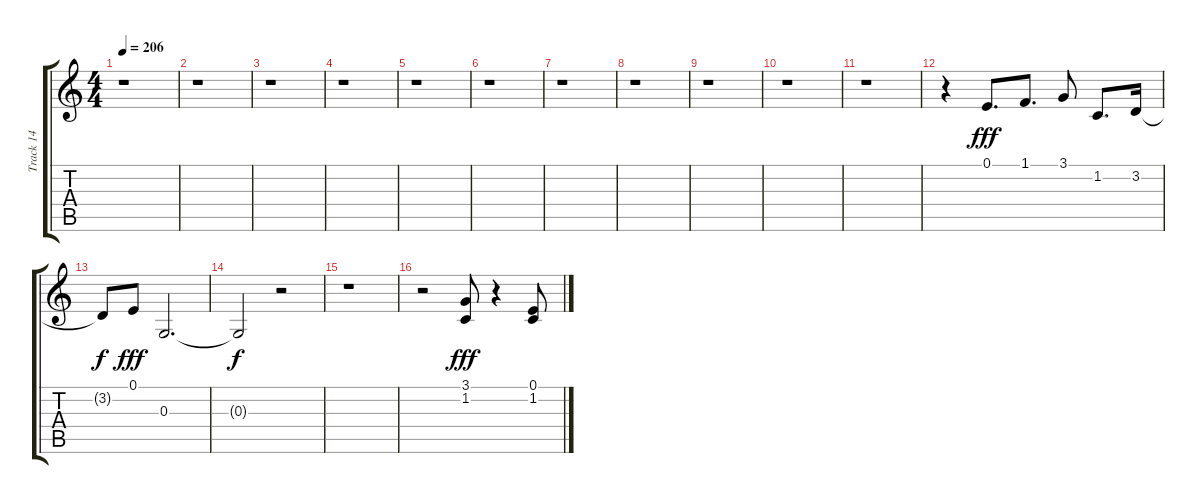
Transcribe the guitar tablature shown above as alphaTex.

\track ("Track 14" "Track 14") {instrument churchorgan}
\staff {score tabs}
\tuning (E4 B3 G3 D3 A2 E2) {hide}
\ts (4 4)
\tempo 206
\clef g2
\ks c
r.1{dy ppp} |
r.1 |
r.1 |
r.1 |
r.1 |
r.1 |
r.1 |
r.1 |
r.1 |
r.1 |
r.1 |
r.4 0.1.8{d dy fff volume 12 balance 8 instrument electricguitarjazz} 1.1.8{d} 3.1.8 1.2.8{d} 3.2.16 |
3.2{t}.8{dy f} 0.1.8{dy fff} 0.3.2{d} |
0.3{t}.2{dy f} r.2 |
r.1 |
r.2 (3.1 1.2).8{dy fff} r.4 (0.1 1.2).8
